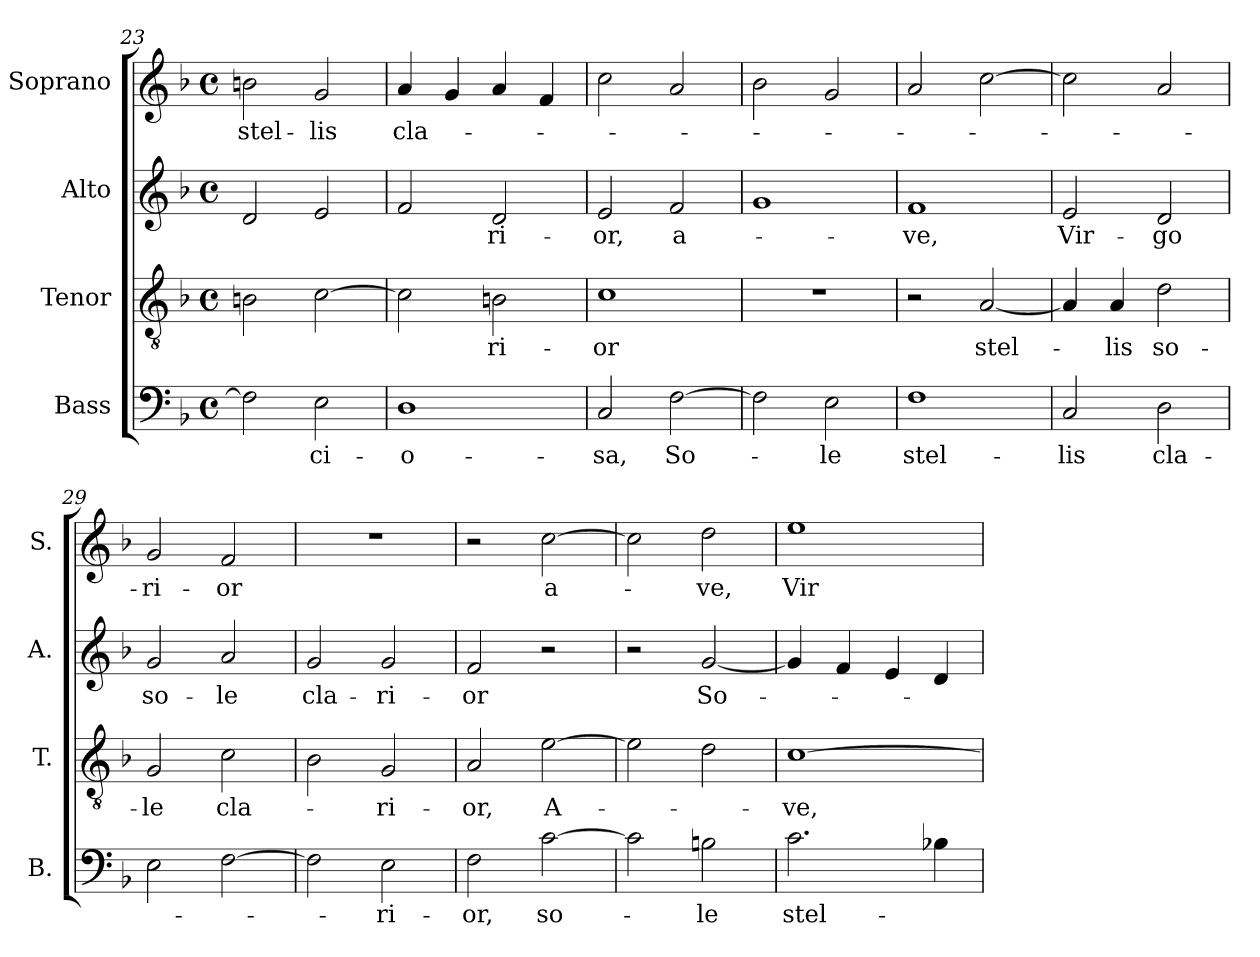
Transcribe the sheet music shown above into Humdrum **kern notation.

**kern	**text	**kern	**text	**kern	**text	**kern	**text
*part4	*part4	*part3	*part3	*part2	*part2	*part1	*part1
*staff4	*staff4	*staff3	*staff3	*staff2	*staff2	*staff1	*staff1
*I"Bass	*	*I"Tenor	*	*I"Alto	*	*I"Soprano	*
*I'B.	*	*I'T.	*	*I'A.	*	*I'S.	*
*clefF4	*	*clefGv2	*	*clefG2	*	*clefG2	*
*ITrd7c12	*	*ITrd7c12	*	*	*	*	*
*k[b-]	*	*k[b-]	*	*k[b-]	*	*k[b-]	*
*F:	*	*F:	*	*F:	*	*F:	*
*M4/4	*	*M4/4	*	*M4/4	*	*M4/4	*
*met(c)	*	*met(c)	*	*met(c)	*	*met(c)	*
=23	=23	=23	=23	=23	=23	=23	=23
!	!	!	!	!	!	!	!LO:LY:b:color=#000000
2FFi\]	.	2BBni\	.	2di/	.	2bni\	stel-
!	!LO:LY:b:color=#000000	!	!	!	!	!	!
!	!	!	!	!	!	!	!LO:LY:b:color=#000000
2EEi\	-ci-	[2Ci\	.	2ei/	.	2gi/	-lis
=24	=24	=24	=24	=24	=24	=24	=24
!	!LO:LY:b:color=#000000	!	!	!	!	!	!
!	!	!	!	!	!	!	!LO:LY:b:color=#000000
1DDi	-o-	2Ci\]	.	2fi/	.	4ai/	cla-
.	.	.	.	.	.	4gi/	.
!	!	!	!LO:LY:b:color=#000000	!	!	!	!
!	!	!	!	!	!LO:LY:b:color=#000000	!	!
.	.	2BBni\	-ri-	2di/	-ri-	4ai/	.
.	.	.	.	.	.	4fi/	.
!!LO:LB:g=z
=25	=25	=25	=25	=25	=25	=25	=25
!	!LO:LY:b:color=#000000	!	!	!	!	!	!
!	!	!	!LO:LY:b:color=#000000	!	!	!	!
!	!	!	!	!	!LO:LY:b:color=#000000	!	!
2CCi/	-sa,	1Ci	-or	2ei/	-or,	2cci\	.
!	!LO:LY:b:color=#000000	!	!	!	!	!	!
!	!	!	!	!	!LO:LY:b:color=#000000	!	!
[2FFi\	So-	.	.	2fi/	a-	2ai/	.
=26	=26	=26	=26	=26	=26	=26	=26
2FFi\]	.	1r	.	1gi	.	2b-i\	.
!	!LO:LY:b:color=#000000	!	!	!	!	!	!
2EEi\	-le	.	.	.	.	2gi/	.
=27	=27	=27	=27	=27	=27	=27	=27
!	!LO:LY:b:color=#000000	!	!	!	!	!	!
!	!	!	!	!	!LO:LY:b:color=#000000	!	!
1FFi	stel-	2r	.	1fi	-ve,	2ai/	.
!	!	!	!LO:LY:b:color=#000000	!	!	!	!
.	.	[2AAi/	stel-	.	.	[2cci\	.
=28	=28	=28	=28	=28	=28	=28	=28
!	!LO:LY:b:color=#000000	!	!	!	!	!	!
!	!	!	!	!	!LO:LY:b:color=#000000	!	!
2CCi/	-lis	4AAi/]	.	2ei/	Vir-	2cci\]	.
!	!	!	!LO:LY:b:color=#000000	!	!	!	!
.	.	4AAi/	-lis	.	.	.	.
!	!LO:LY:b:color=#000000	!	!	!	!	!	!
!	!	!	!LO:LY:b:color=#000000	!	!	!	!
!	!	!	!	!	!LO:LY:b:color=#000000	!	!
2DDi\	cla-	2Di\	so-	2di/	-go	2ai/	.
=29	=29	=29	=29	=29	=29	=29	=29
!	!	!	!LO:LY:b:color=#000000	!	!	!	!
!	!	!	!	!	!LO:LY:b:color=#000000	!	!
!	!	!	!	!	!	!	!LO:LY:b:color=#000000
2EEi\	.	2GGi/	-le	2gi/	so-	2gi/	-ri-
!	!	!	!LO:LY:b:color=#000000	!	!	!	!
!	!	!	!	!	!LO:LY:b:color=#000000	!	!
!	!	!	!	!	!	!	!LO:LY:b:color=#000000
[2FFi\	.	2Ci\	cla-	2ai/	-le	2fi/	-or
=30	=30	=30	=30	=30	=30	=30	=30
!	!	!	!	!	!LO:LY:b:color=#000000	!	!
2FFi\]	.	2BB-i\	.	2gi/	cla-	1r	.
!	!LO:LY:b:color=#000000	!	!	!	!	!	!
!	!	!	!LO:LY:b:color=#000000	!	!	!	!
!	!	!	!	!	!LO:LY:b:color=#000000	!	!
2EEi\	-ri-	2GGi/	-ri-	2gi/	-ri-	.	.
=31	=31	=31	=31	=31	=31	=31	=31
!	!LO:LY:b:color=#000000	!	!	!	!	!	!
!	!	!	!LO:LY:b:color=#000000	!	!	!	!
!	!	!	!	!	!LO:LY:b:color=#000000	!	!
2FFi\	-or,	2AAi/	-or,	2fi/	-or	2r	.
!	!LO:LY:b:color=#000000	!	!	!	!	!	!
!	!	!	!LO:LY:b:color=#000000	!	!	!	!
!	!	!	!	!	!	!	!LO:LY:b:color=#000000
[2Ci\	so-	[2Ei\	A-	2r	.	[2cci\	a-
=32	=32	=32	=32	=32	=32	=32	=32
2Ci\]	.	2Ei\]	.	2r	.	2cci\]	.
!	!LO:LY:b:color=#000000	!	!	!	!	!	!
!	!	!	!	!	!LO:LY:b:color=#000000	!	!
!	!	!	!	!	!	!	!LO:LY:b:color=#000000
2BBni\	-le	2Di\	.	[2gi/	So-	2ddi\	-ve,
!!LO:LB:g=z
=33	=33	=33	=33	=33	=33	=33	=33
!	!LO:LY:b:color=#000000	!	!	!	!	!	!
!	!	!	!LO:LY:b:color=#000000	!	!	!	!
!	!	!	!	!	!	!	!LO:LY:b:color=#000000
2.Ci\	stel-	[1Ci	-ve,	4gi/]	.	1eei	Vir-
.	.	.	.	4fi/	.	.	.
.	.	.	.	4ei/	.	.	.
4BB-Xi\	.	.	.	4di/	.	.	.
=	=	=	=	=	=	=	=
*-	*-	*-	*-	*-	*-	*-	*-
